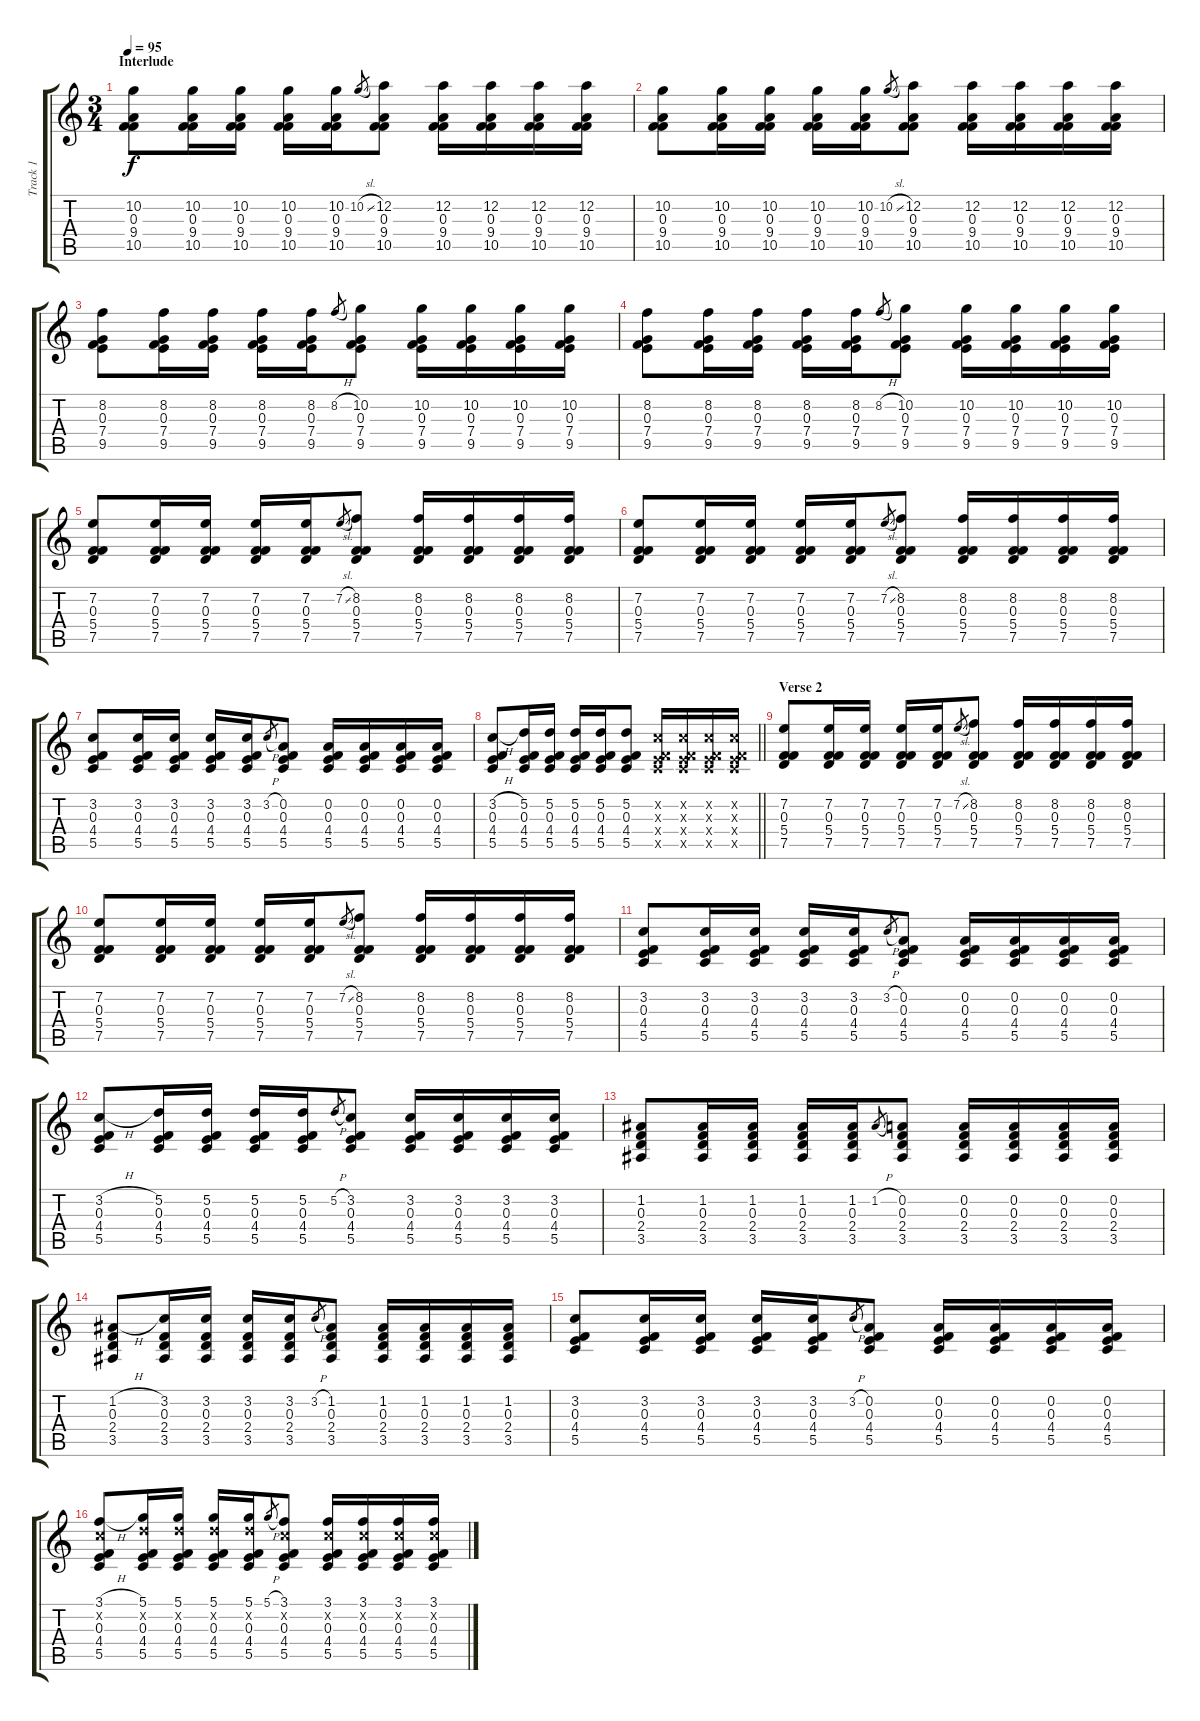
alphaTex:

\track ("Track 1" "Track 1") {instrument acousticguitarsteel}
\staff {score tabs}
\tuning (D4 A3 F3 C3 G2 D2) {hide}
\ts (3 4)
\section ("" "Interlude")
\tempo 95
\clef g2
\ks c
(10.2 0.3 9.4 10.5).8{dy f} (10.2 0.3 9.4 10.5).16 (10.2 0.3 9.4 10.5).16 (10.2 0.3 9.4 10.5).16 (10.2 0.3 9.4 10.5).16 10.2{sl}.8{gr} (12.2 0.3 9.4 10.5).8 (12.2 0.3 9.4 10.5).16 (12.2 0.3 9.4 10.5).16 (12.2 0.3 9.4 10.5).16 (12.2 0.3 9.4 10.5).16 |
(10.2 0.3 9.4 10.5).8 (10.2 0.3 9.4 10.5).16 (10.2 0.3 9.4 10.5).16 (10.2 0.3 9.4 10.5).16 (10.2 0.3 9.4 10.5).16 10.2{sl}.8{gr} (12.2 0.3 9.4 10.5).8 (12.2 0.3 9.4 10.5).16 (12.2 0.3 9.4 10.5).16 (12.2 0.3 9.4 10.5).16 (12.2 0.3 9.4 10.5).16 |
(8.2 0.3 7.4 9.5).8 (8.2 0.3 7.4 9.5).16 (8.2 0.3 7.4 9.5).16 (8.2 0.3 7.4 9.5).16 (8.2 0.3 7.4 9.5).16 8.2{h}.8{gr} (10.2 0.3 7.4 9.5).8 (10.2 0.3 7.4 9.5).16 (10.2 0.3 7.4 9.5).16 (10.2 0.3 7.4 9.5).16 (10.2 0.3 7.4 9.5).16 |
(8.2 0.3 7.4 9.5).8 (8.2 0.3 7.4 9.5).16 (8.2 0.3 7.4 9.5).16 (8.2 0.3 7.4 9.5).16 (8.2 0.3 7.4 9.5).16 8.2{h}.8{gr} (10.2 0.3 7.4 9.5).8 (10.2 0.3 7.4 9.5).16 (10.2 0.3 7.4 9.5).16 (10.2 0.3 7.4 9.5).16 (10.2 0.3 7.4 9.5).16 |
(7.2 0.3 5.4 7.5).8 (7.2 0.3 5.4 7.5).16 (7.2 0.3 5.4 7.5).16 (7.2 0.3 5.4 7.5).16 (7.2 0.3 5.4 7.5).16 7.2{sl}.8{gr} (8.2 0.3 5.4 7.5).8 (8.2 0.3 5.4 7.5).16 (8.2 0.3 5.4 7.5).16 (8.2 0.3 5.4 7.5).16 (8.2 0.3 5.4 7.5).16 |
(7.2 0.3 5.4 7.5).8 (7.2 0.3 5.4 7.5).16 (7.2 0.3 5.4 7.5).16 (7.2 0.3 5.4 7.5).16 (7.2 0.3 5.4 7.5).16 7.2{sl}.8{gr} (8.2 0.3 5.4 7.5).8 (8.2 0.3 5.4 7.5).16 (8.2 0.3 5.4 7.5).16 (8.2 0.3 5.4 7.5).16 (8.2 0.3 5.4 7.5).16 |
(3.2 0.3 4.4 5.5).8 (3.2 0.3 4.4 5.5).16 (3.2 0.3 4.4 5.5).16 (3.2 0.3 4.4 5.5).16 (3.2 0.3 4.4 5.5).16 3.2{h}.8{gr} (0.2 0.3 4.4 5.5).8 (0.2 0.3 4.4 5.5).16 (0.2 0.3 4.4 5.5).16 (0.2 0.3 4.4 5.5).16 (0.2 0.3 4.4 5.5).16 |
\barLineRight lightlight
(3.2{h} 0.3 4.4 5.5).8 (5.2 0.3 4.4 5.5).16 (5.2 0.3 4.4 5.5).16 (5.2 0.3 4.4 5.5).16 (5.2 0.3 4.4 5.5).16 (5.2 0.3 4.4 5.5).8 (3.2{x} 0.3{x} 4.4{x} 5.5{x}).16 (3.2{x} 0.3{x} 4.4{x} 5.5{x}).16 (3.2{x} 0.3{x} 4.4{x} 5.5{x}).16 (3.2{x} 0.3{x} 4.4{x} 5.5{x}).16 |
\section ("" "Verse 2")
(7.2 0.3 5.4 7.5).8 (7.2 0.3 5.4 7.5).16 (7.2 0.3 5.4 7.5).16 (7.2 0.3 5.4 7.5).16 (7.2 0.3 5.4 7.5).16 7.2{sl}.8{gr} (8.2 0.3 5.4 7.5).8 (8.2 0.3 5.4 7.5).16 (8.2 0.3 5.4 7.5).16 (8.2 0.3 5.4 7.5).16 (8.2 0.3 5.4 7.5).16 |
(7.2 0.3 5.4 7.5).8 (7.2 0.3 5.4 7.5).16 (7.2 0.3 5.4 7.5).16 (7.2 0.3 5.4 7.5).16 (7.2 0.3 5.4 7.5).16 7.2{sl}.8{gr} (8.2 0.3 5.4 7.5).8 (8.2 0.3 5.4 7.5).16 (8.2 0.3 5.4 7.5).16 (8.2 0.3 5.4 7.5).16 (8.2 0.3 5.4 7.5).16 |
(3.2 0.3 4.4 5.5).8 (3.2 0.3 4.4 5.5).16 (3.2 0.3 4.4 5.5).16 (3.2 0.3 4.4 5.5).16 (3.2 0.3 4.4 5.5).16 3.2{h}.8{gr} (0.2 0.3 4.4 5.5).8 (0.2 0.3 4.4 5.5).16 (0.2 0.3 4.4 5.5).16 (0.2 0.3 4.4 5.5).16 (0.2 0.3 4.4 5.5).16 |
(3.2{h} 0.3 4.4 5.5).8 (5.2 0.3 4.4 5.5).16 (5.2 0.3 4.4 5.5).16 (5.2 0.3 4.4 5.5).16 (5.2 0.3 4.4 5.5).16 5.2{h}.8{gr} (3.2 0.3 4.4 5.5).8 (3.2 0.3 4.4 5.5).16 (3.2 0.3 4.4 5.5).16 (3.2 0.3 4.4 5.5).16 (3.2 0.3 4.4 5.5).16 |
(1.2 0.3 2.4 3.5).8 (1.2 0.3 2.4 3.5).16 (1.2 0.3 2.4 3.5).16 (1.2 0.3 2.4 3.5).16 (1.2 0.3 2.4 3.5).16 1.2{h}.8{gr} (0.2 0.3 2.4 3.5).8 (0.2 0.3 2.4 3.5).16 (0.2 0.3 2.4 3.5).16 (0.2 0.3 2.4 3.5).16 (0.2 0.3 2.4 3.5).16 |
(1.2{h} 0.3 2.4 3.5).8 (3.2 0.3 2.4 3.5).16 (3.2 0.3 2.4 3.5).16 (3.2 0.3 2.4 3.5).16 (3.2 0.3 2.4 3.5).16 3.2{h}.8{gr} (1.2 0.3 2.4 3.5).8 (1.2 0.3 2.4 3.5).16 (1.2 0.3 2.4 3.5).16 (1.2 0.3 2.4 3.5).16 (1.2 0.3 2.4 3.5).16 |
(3.2 0.3 4.4 5.5).8 (3.2 0.3 4.4 5.5).16 (3.2 0.3 4.4 5.5).16 (3.2 0.3 4.4 5.5).16 (3.2 0.3 4.4 5.5).16 3.2{h}.8{gr} (0.2 0.3 4.4 5.5).8 (0.2 0.3 4.4 5.5).16 (0.2 0.3 4.4 5.5).16 (0.2 0.3 4.4 5.5).16 (0.2 0.3 4.4 5.5).16 |
(3.1{h} 3.2{x} 0.3 4.4 5.5).8 (5.1 5.2{x} 0.3 4.4 5.5).16 (5.1 5.2{x} 0.3 4.4 5.5).16 (5.1 5.2{x} 0.3 4.4 5.5).16 (5.1 5.2{x} 0.3 4.4 5.5).16 5.1{h}.8{gr} (3.1 3.2{x} 0.3 4.4 5.5).8 (3.1 3.2{x} 0.3 4.4 5.5).16 (3.1 3.2{x} 0.3 4.4 5.5).16 (3.1 3.2{x} 0.3 4.4 5.5).16 (3.1 3.2{x} 0.3 4.4 5.5).16
